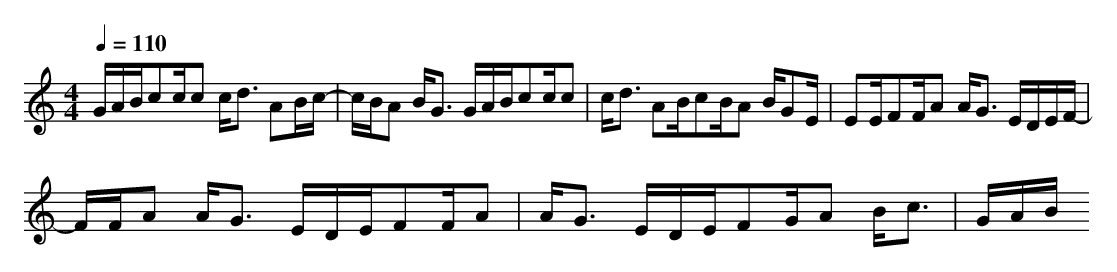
X:1
T:
M: 4/4
L: 1/8
Q:1/4=110
K:C % 0 sharps
G/2A/2B/2cc/2c c<d AB/2c/2-|c/2B/2A B<G G/2A/2B/2cc/2c|c<d AB/2cB/2A B/2GE/2|EE/2FF/2A A<G E/2D/2E/2F/2-|
F/2F/2A A<G E/2D/2E/2FF/2A|A<G E/2D/2E/2FG/2A B<c|G/2A/2B/2
